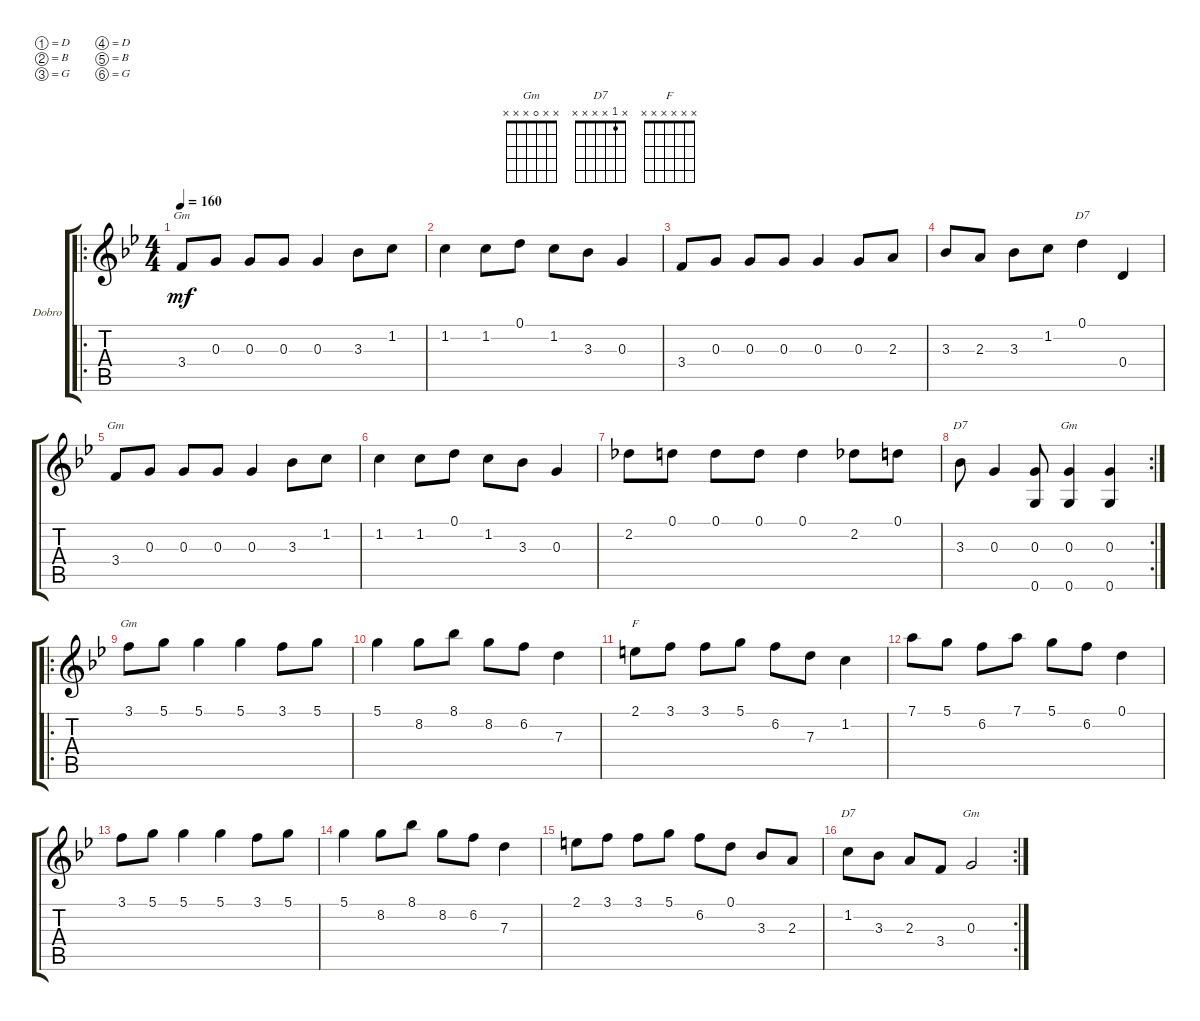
\defaultSystemsLayout 4
\bracketExtendMode groupsimilarinstruments
\firstSystemTrackNameOrientation horizontal
\otherSystemsTrackNameOrientation horizontal
\track ("Dobro" "Dobro") {instrument acousticguitarsteel}
\staff {score tabs}
\tuning (D4 B3 G3 D3 B2 G2)
\chord ("Gm" x x x 3 x x) {showfingering false}
\chord ("D7" 0 x x x x x) {showfingering false}
\chord ("D7" x x 3 x x x) {showfingering false}
\chord ("Gm" x x 0 x x 0) {showfingering false}
\chord ("Gm" 3 x x x x x) {showfingering false}
\chord ("F" x x x x x x)
\chord ("D7" x 1 x x x x) {showfingering false}
\chord ("Gm" x x 0 x x x) {showfingering false}
\ro
\ts (4 4)
\tempo 160
\clef g2
\ks bb
3.4.8{ch "Gm" dy mf instrument acousticguitarsteel} 0.3.8 0.3.8 0.3.8 0.3.4 3.3.8 1.2.8 |
1.2.4 1.2.8 0.1.8 1.2.8 3.3.8 0.3.4 |
3.4.8 0.3.8 0.3.8 0.3.8 0.3.4 0.3.8 2.3.8 |
3.3.8 2.3.8 3.3.8 1.2.8 0.1.4{ch "D7"} 0.4.4 |
3.4.8{ch "Gm"} 0.3.8 0.3.8 0.3.8 0.3.4 3.3.8 1.2.8 |
1.2.4 1.2.8 0.1.8 1.2.8 3.3.8 0.3.4 |
2.2.8 0.1.8 0.1.8 0.1.8 0.1.4 2.2.8 0.1.8 |
\rc 2
3.3.8{ch "D7"} 0.3.4 (0.3 0.6).8 (0.3 0.6).4{ch "Gm"} (0.3 0.6).4 |
\ro
3.1.8{ch "Gm"} 5.1.8 5.1.4 5.1.4 3.1.8 5.1.8 |
5.1.4 8.2.8 8.1.8 8.2.8 6.2.8 7.3.4 |
2.1.8{ch "F"} 3.1.8 3.1.8 5.1.8 6.2.8 7.3.8 1.2.4 |
7.1.8 5.1.8 6.2.8 7.1.8 5.1.8 6.2.8 0.1.4 |
3.1.8 5.1.8 5.1.4 5.1.4 3.1.8 5.1.8 |
5.1.4 8.2.8 8.1.8 8.2.8 6.2.8 7.3.4 |
2.1.8 3.1.8 3.1.8 5.1.8 6.2.8 0.1.8 3.3.8 2.3.8 |
\rc 2
1.2.8{ch "D7"} 3.3.8 2.3.8 3.4.8 0.3.2{ch "Gm"}
